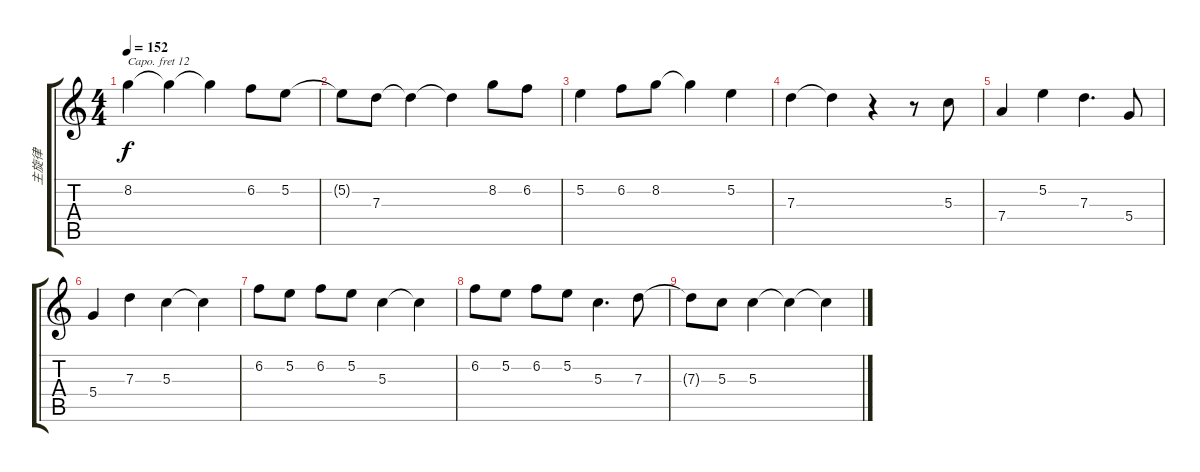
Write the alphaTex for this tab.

\track ("主旋律" "主旋律") {instrument panflute}
\staff {score tabs}
\capo 12
\tuning (E4 B3 G3 D3 A2 E2) {hide}
\ts (4 4)
\tempo 152
\clef g2
\ks c
8.2.4{dy f} 8.2{t}.4 8.2{t}.4 6.2.8 5.2.8 |
5.2{t}.8 7.3.8 7.3{t}.4 7.3{t}.4 8.2.8 6.2.8 |
5.2.4 6.2.8 8.2.8 8.2{t}.4 5.2.4 |
7.3.4 7.3{t}.4 r.4 r.8 5.3.8 |
7.4.4 5.2.4 7.3.4{d} 5.4.8 |
5.4.4 7.3.4 5.3.4 5.3{t}.4 |
6.2.8 5.2.8 6.2.8 5.2.8 5.3.4 5.3{t}.4 |
6.2.8 5.2.8 6.2.8 5.2.8 5.3.4{d} 7.3.8 |
7.3{t}.8 5.3.8 5.3.4 5.3{t}.4 5.3{t}.4
